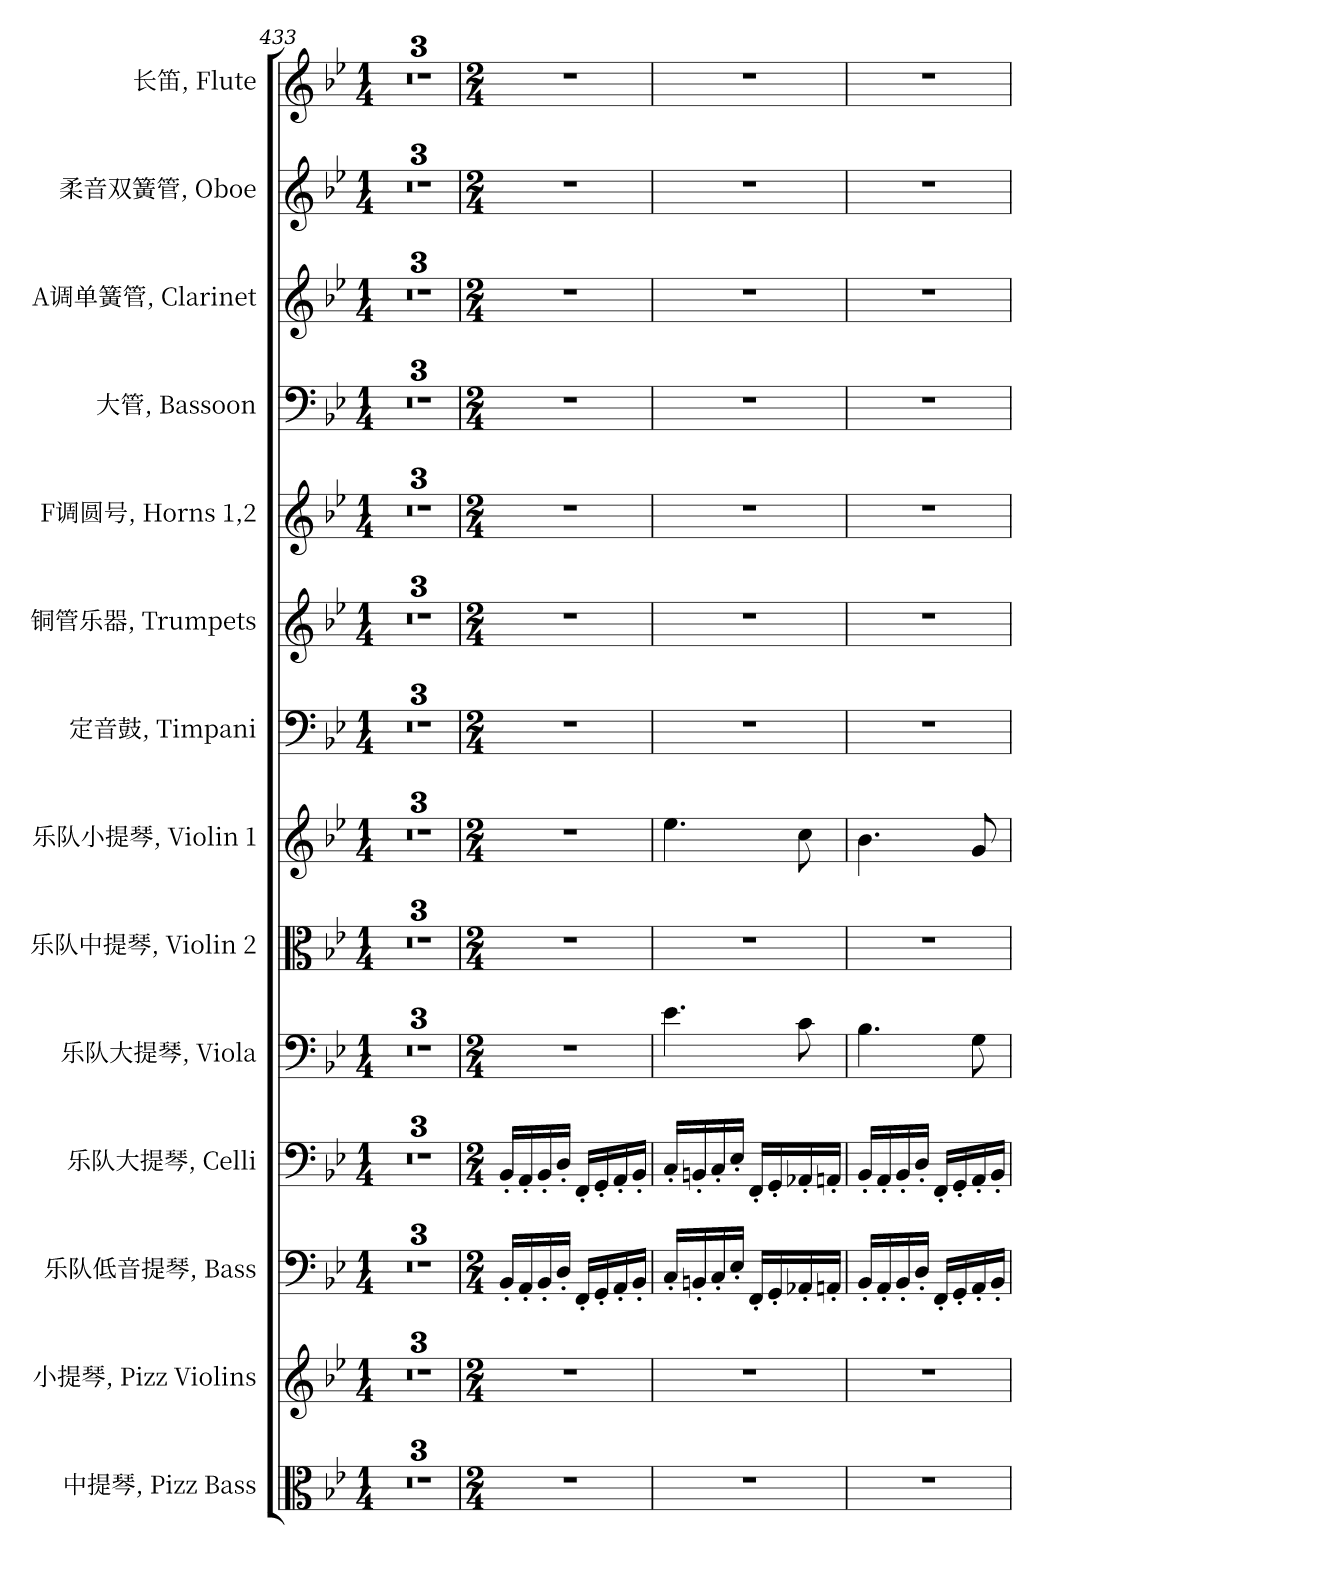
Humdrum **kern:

**kern	**kern	**kern	**kern	**kern	**kern	**kern	**kern	**kern	**kern	**kern	**kern	**kern	**kern
*part14	*part13	*part12	*part11	*part10	*part9	*part8	*part7	*part6	*part5	*part4	*part3	*part2	*part1
*staff14	*staff13	*staff12	*staff11	*staff10	*staff9	*staff8	*staff7	*staff6	*staff5	*staff4	*staff3	*staff2	*staff1
*I"中提琴, Pizz Bass	*I"小提琴, Pizz Violins	*I"乐队低音提琴, Bass	*I"乐队大提琴, Celli	*I"乐队大提琴, Viola	*I"乐队中提琴, Violin 2	*I"乐队小提琴, Violin 1	*I"定音鼓, Timpani	*I"铜管乐器, Trumpets	*I"F调圆号, Horns 1,2	*I"大管, Bassoon	*I"A调单簧管, Clarinet	*I"柔音双簧管, Oboe	*I"长笛, Flute
*	*I'Vln.	*	*	*	*	*	*I'Timp.	*	*I'F Hn.	*I'Bsn.	*I'A Cl.	*	*I'Fl.
*clefC3	*clefG2	*clefF4	*clefF4	*clefF4	*clefC3	*clefG2	*clefF4	*clefG2	*clefG2	*clefF4	*clefG2	*clefG2	*clefG2
*	*	*ITrd7c12	*	*	*	*	*	*	*ITrd4c7	*	*ITrd2c3	*ITrd2c3	*
*k[b-e-]	*k[b-e-]	*k[b-e-]	*k[b-e-]	*k[b-e-]	*k[b-e-]	*k[b-e-]	*k[b-e-]	*k[b-e-]	*k[b-e-a-]	*k[b-e-]	*k[f#]	*k[f#]	*k[b-e-]
*M1/4	*M1/4	*M1/4	*M1/4	*M1/4	*M1/4	*M1/4	*M1/4	*M1/4	*M1/4	*M1/4	*M1/4	*M1/4	*M1/4
*MM66	*MM66	*MM66	*MM66	*MM66	*MM66	*MM66	*MM66	*MM66	*MM66	*MM66	*MM66	*MM66	*MM66
=433	=433	=433	=433	=433	=433	=433	=433	=433	=433	=433	=433	=433	=433
4r	4r	4r	4r	4r	4r	4r	4r	4r	4r	4r	4r	4r	4r
=434	=434	=434	=434	=434	=434	=434	=434	=434	=434	=434	=434	=434	=434
4r	4r	4r	4r	4r	4r	4r	4r	4r	4r	4r	4r	4r	4r
=435	=435	=435	=435	=435	=435	=435	=435	=435	=435	=435	=435	=435	=435
4r	4r	4r	4r	4r	4r	4r	4r	4r	4r	4r	4r	4r	4r
!!LO:PB:g=z
=436	=436	=436	=436	=436	=436	=436	=436	=436	=436	=436	=436	=436	=436
*M2/4	*M2/4	*M2/4	*M2/4	*M2/4	*M2/4	*M2/4	*M2/4	*M2/4	*M2/4	*M2/4	*M2/4	*M2/4	*M2/4
*	*	*	*	*	*	*	*	*	*	*	*	*	*MM138
2r	2r	16BBB-'/LL	16BB-'/LL	2r	2r	2r	2r	2r	2r	2r	2r	2r	2r
.	.	16AAA'/	16AA'/	.	.	.	.	.	.	.	.	.	.
.	.	16BBB-'/	16BB-'/	.	.	.	.	.	.	.	.	.	.
.	.	16DD'/JJ	16D'/JJ	.	.	.	.	.	.	.	.	.	.
.	.	16FFF'/LL	16FF'/LL	.	.	.	.	.	.	.	.	.	.
.	.	16GGG'/	16GG'/	.	.	.	.	.	.	.	.	.	.
.	.	16AAA'/	16AA'/	.	.	.	.	.	.	.	.	.	.
.	.	16BBB-'/JJ	16BB-'/JJ	.	.	.	.	.	.	.	.	.	.
=437	=437	=437	=437	=437	=437	=437	=437	=437	=437	=437	=437	=437	=437
2r	2r	16CC'/LL	16C'/LL	4.e-\	2r	4.ee-\	2r	2r	2r	2r	2r	2r	2r
.	.	16BBBn'/	16BBn'/	.	.	.	.	.	.	.	.	.	.
.	.	16CC'/	16C'/	.	.	.	.	.	.	.	.	.	.
.	.	16EE-'/JJ	16E-'/JJ	.	.	.	.	.	.	.	.	.	.
.	.	16FFF'/LL	16FF'/LL	.	.	.	.	.	.	.	.	.	.
.	.	16GGG'/	16GG'/	.	.	.	.	.	.	.	.	.	.
.	.	16AAA-X'/	16AA-X'/	8c\	.	8cc\	.	.	.	.	.	.	.
.	.	16AAAn'/JJ	16AAn'/JJ	.	.	.	.	.	.	.	.	.	.
=438	=438	=438	=438	=438	=438	=438	=438	=438	=438	=438	=438	=438	=438
2r	2r	16BBB-'/LL	16BB-'/LL	4.B-\	2r	4.b-\	2r	2r	2r	2r	2r	2r	2r
.	.	16AAA'/	16AA'/	.	.	.	.	.	.	.	.	.	.
.	.	16BBB-'/	16BB-'/	.	.	.	.	.	.	.	.	.	.
.	.	16DD'/JJ	16D'/JJ	.	.	.	.	.	.	.	.	.	.
.	.	16FFF'/LL	16FF'/LL	.	.	.	.	.	.	.	.	.	.
.	.	16GGG'/	16GG'/	.	.	.	.	.	.	.	.	.	.
.	.	16AAA'/	16AA'/	8G\	.	8g/	.	.	.	.	.	.	.
.	.	16BBB-'/JJ	16BB-'/JJ	.	.	.	.	.	.	.	.	.	.
=	=	=	=	=	=	=	=	=	=	=	=	=	=
*-	*-	*-	*-	*-	*-	*-	*-	*-	*-	*-	*-	*-	*-
